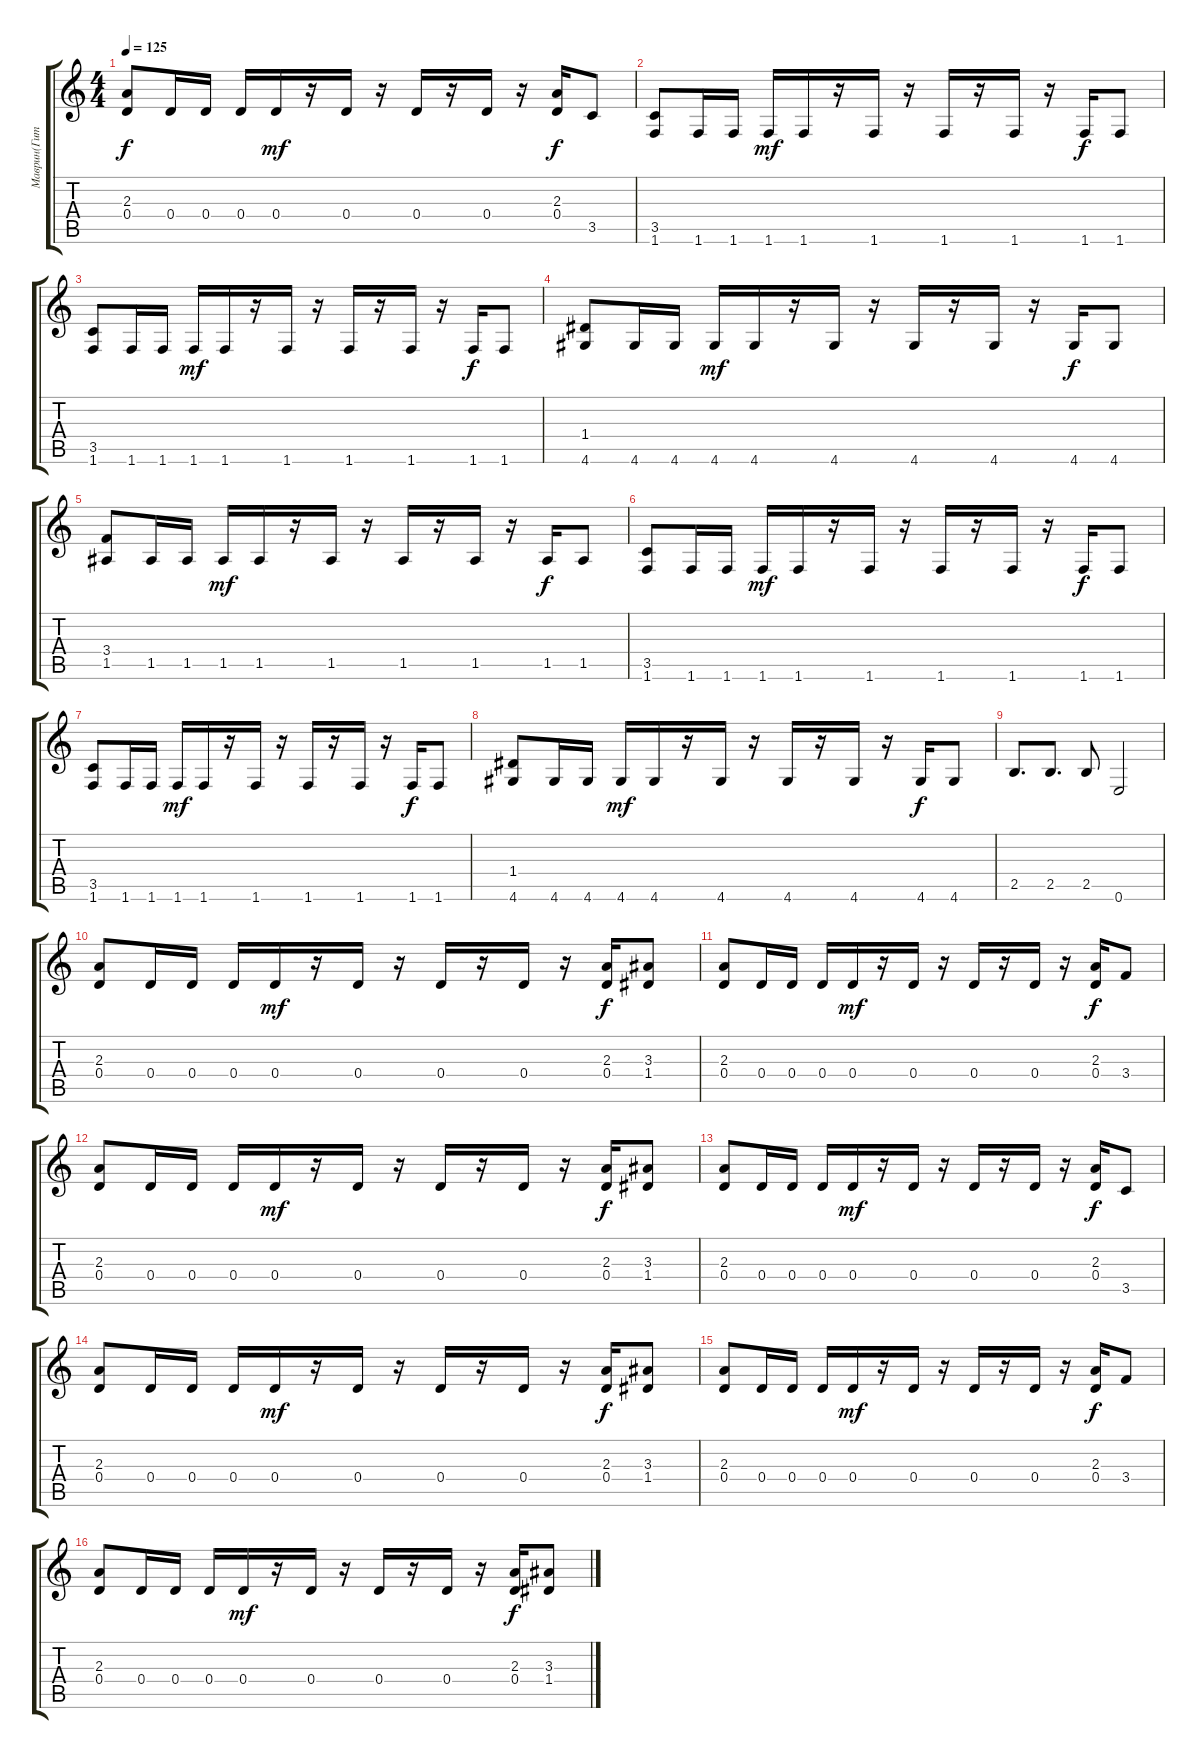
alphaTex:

\track ("Маврин(Гитара-1)" "Маврин(Гит") {instrument distortionguitar}
\staff {score tabs}
\tuning (E4 B3 G3 D3 A2 E2) {hide}
\ts (4 4)
\tempo 125
\clef g2
\ks c
(2.3 0.4).8{dy f} 0.4.16 0.4.16 0.4.16 0.4.16{dy mf} r.16 0.4.16 r.16 0.4.16 r.16 0.4.16 r.16 (2.3 0.4).16{dy f} 3.5.8 |
(3.5 1.6).8 1.6.16 1.6.16 1.6.16{dy mf} 1.6.16 r.16 1.6.16 r.16 1.6.16 r.16 1.6.16 r.16 1.6.16{dy f} 1.6.8 |
(3.5 1.6).8 1.6.16 1.6.16 1.6.16{dy mf} 1.6.16 r.16 1.6.16 r.16 1.6.16 r.16 1.6.16 r.16 1.6.16{dy f} 1.6.8 |
(1.4 4.6).8 4.6.16 4.6.16 4.6.16{dy mf} 4.6.16 r.16 4.6.16 r.16 4.6.16 r.16 4.6.16 r.16 4.6.16{dy f} 4.6.8 |
(3.4 1.5).8 1.5.16 1.5.16 1.5.16{dy mf} 1.5.16 r.16 1.5.16 r.16 1.5.16 r.16 1.5.16 r.16 1.5.16{dy f} 1.5.8 |
(3.5 1.6).8 1.6.16 1.6.16 1.6.16{dy mf} 1.6.16 r.16 1.6.16 r.16 1.6.16 r.16 1.6.16 r.16 1.6.16{dy f} 1.6.8 |
(3.5 1.6).8 1.6.16 1.6.16 1.6.16{dy mf} 1.6.16 r.16 1.6.16 r.16 1.6.16 r.16 1.6.16 r.16 1.6.16{dy f} 1.6.8 |
(1.4 4.6).8 4.6.16 4.6.16 4.6.16{dy mf} 4.6.16 r.16 4.6.16 r.16 4.6.16 r.16 4.6.16 r.16 4.6.16{dy f} 4.6.8 |
2.5.8{d} 2.5.8{d} 2.5.8 0.6.2 |
(2.3 0.4).8 0.4.16 0.4.16 0.4.16 0.4.16{dy mf} r.16 0.4.16 r.16 0.4.16 r.16 0.4.16 r.16 (2.3 0.4).16{dy f} (3.3 1.4).8 |
(2.3 0.4).8 0.4.16 0.4.16 0.4.16 0.4.16{dy mf} r.16 0.4.16 r.16 0.4.16 r.16 0.4.16 r.16 (2.3 0.4).16{dy f} 3.4.8 |
(2.3 0.4).8 0.4.16 0.4.16 0.4.16 0.4.16{dy mf} r.16 0.4.16 r.16 0.4.16 r.16 0.4.16 r.16 (2.3 0.4).16{dy f} (3.3 1.4).8 |
(2.3 0.4).8 0.4.16 0.4.16 0.4.16 0.4.16{dy mf} r.16 0.4.16 r.16 0.4.16 r.16 0.4.16 r.16 (2.3 0.4).16{dy f} 3.5.8 |
(2.3 0.4).8 0.4.16 0.4.16 0.4.16 0.4.16{dy mf} r.16 0.4.16 r.16 0.4.16 r.16 0.4.16 r.16 (2.3 0.4).16{dy f} (3.3 1.4).8 |
(2.3 0.4).8 0.4.16 0.4.16 0.4.16 0.4.16{dy mf} r.16 0.4.16 r.16 0.4.16 r.16 0.4.16 r.16 (2.3 0.4).16{dy f} 3.4.8 |
(2.3 0.4).8 0.4.16 0.4.16 0.4.16 0.4.16{dy mf} r.16 0.4.16 r.16 0.4.16 r.16 0.4.16 r.16 (2.3 0.4).16{dy f} (3.3 1.4).8
